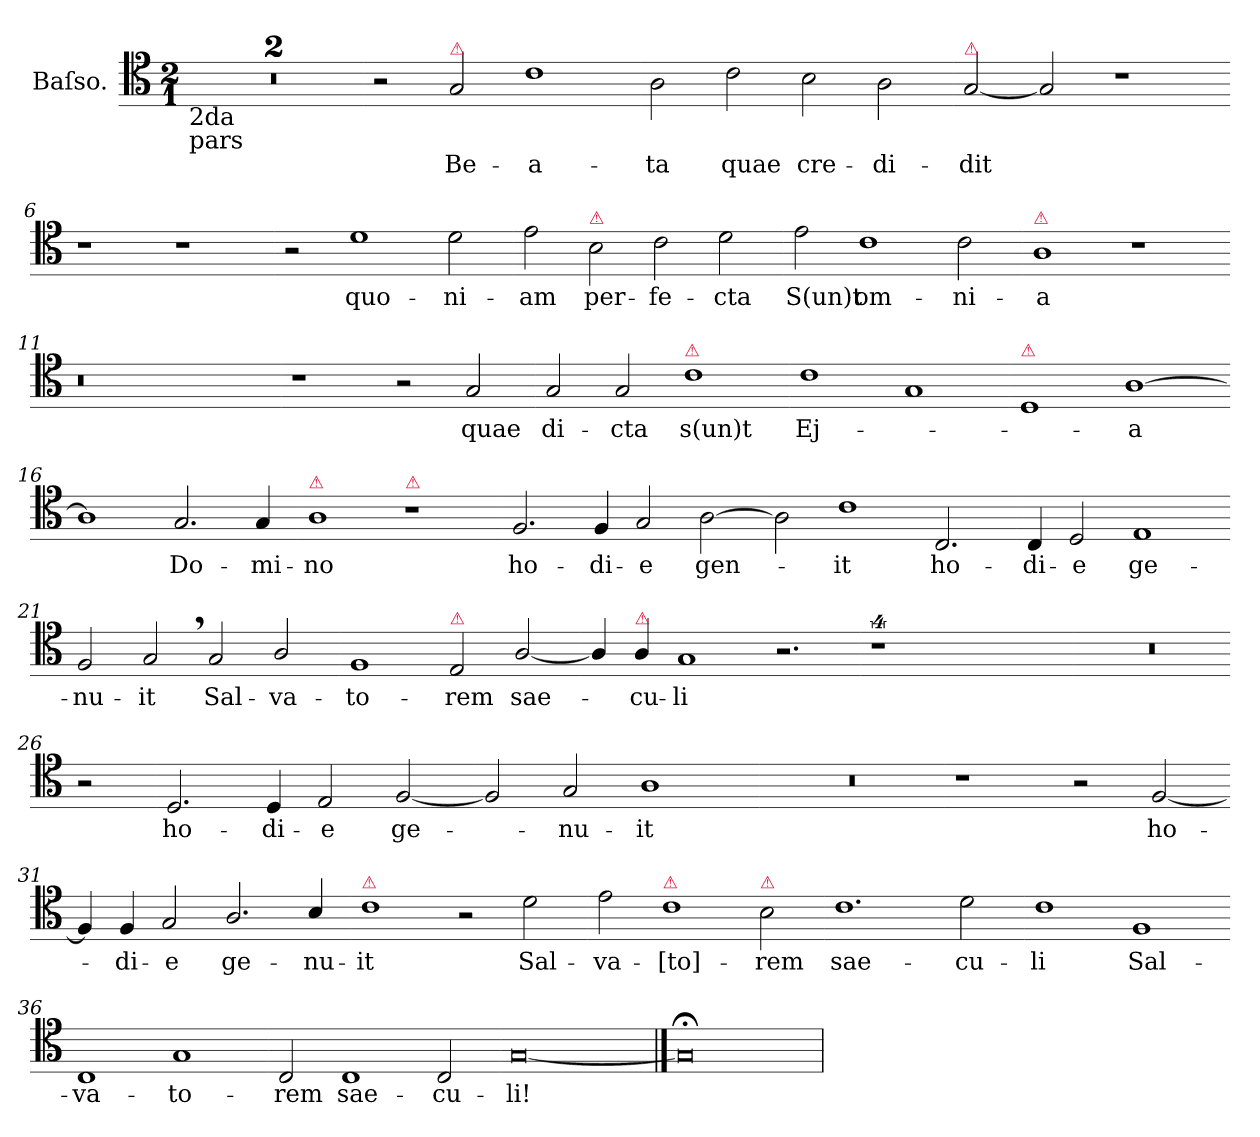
**kern	**text
*part1	*part1
*staff1	*staff1
*I"Baſso.	*
*clefC4	*
*k[]	*
*M2/1	*
=1	=1
!LO:TX:b:t=2da\npars	!
0r	.
=2-	=2-
0r	.
=3-	=3-
2r	.
!LO:TX:a:color=crimson:t=⚠	!
2G/	Be-
1c	-a-
=4-	=4-
2A\	-ta
2c\	quae
2B\	cre-
2A\	-di-
=5-	=5-
!LO:TX:a:color=crimson:t=⚠	!
[2G/	-dit
2G/]	.
1r	.
=6-	=6-
1r	.
1r	.
=7-	=7-
2r	.
1d	quo-
2d\	-ni-
=8-	=8-
2e\	-am
!LO:TX:a:color=crimson:t=⚠	!
2B\	per-
2c\	-fe-
2d\	-cta
=9-	=9-
2e\	S(un)t
1c	om-
2c\	-ni-
=10-	=10-
!LO:TX:a:color=crimson:t=⚠	!
1A	-a
1r	.
=11-	=11-
0.r	.
=12-	=12-
1r	.
2r	.
2G/	quae
=13-	=13-
2G/	di-
2G/	-cta
!LO:TX:a:color=crimson:t=⚠	!
1c	s(un)t
=14-	=14-
1c	Ej-
1G	.
=15-	=15-
!LO:TX:a:color=crimson:t=⚠	!
1D	.
[1A	-a
=16-	=16-
1A]	.
2.G/	Do-
4G/	-mi-
=17-	=17-
!LO:TX:a:color=crimson:t=⚠	!
1A	-no
!LO:TX:a:color=crimson:t=⚠	!
1r	.
=18-	=18-
2.F/	ho-
4F/	-di-
2G/	-e
[2A	gen-
=19-	=19-
2A]	.
1c	-it
2.C/	ho-
=20-	=20-
4C/	-di-
2D/	-e
1E	ge-
=21-	=21-
2F/	-nu-
2G,</	-it
2G/	Sal-
2A/	-va-
=22-	=22-
1F	-to-
!LO:TX:a:color=crimson:t=⚠	!
2E/	-rem
[2A/	sae-
=23-	=23-
4A/]	.
!LO:TX:a:color=crimson:t=⚠	!
4A/	-cu-
1G	-li
2.r	.
=24-	=24-
4%13r	.
=25-	=25-
0r	.
=26-	=26-
2r	.
=27-	=27-
2.D/	ho-
4D/	-di-
2E/	-e
[2F	ge-
=28-	=28-
2F]	.
2G/	-nu-
1A	-it
=29-	=29-
0r	.
=30-	=30-
1r	.
2r	.
[2F/	ho-
=31-	=31-
4F/]	.
4F/	-di-
2G/	-e
2.A/	ge-
4B/	-nu-
=32-	=32-
!LO:TX:a:color=crimson:t=⚠	!
1c	-it
2r	.
2d\	Sal-
=33-	=33-
2e\	-va-
!LO:TX:a:color=crimson:t=⚠	!
1c	-[to]-
!LO:TX:a:color=crimson:t=⚠	!
2B\	-rem
=34-	=34-
1.c	sae-
2d\	-cu-
=35-	=35-
1c	-li
1F	Sal-
=36-	=36-
1C	-va-
1G	-to-
=37-	=37-
2C/	-rem
1C	sae-
2C/	-cu-
=38-	=38-
[0G/	-li!
==39	==39
0G;</]	.
=	=
*-	*-
